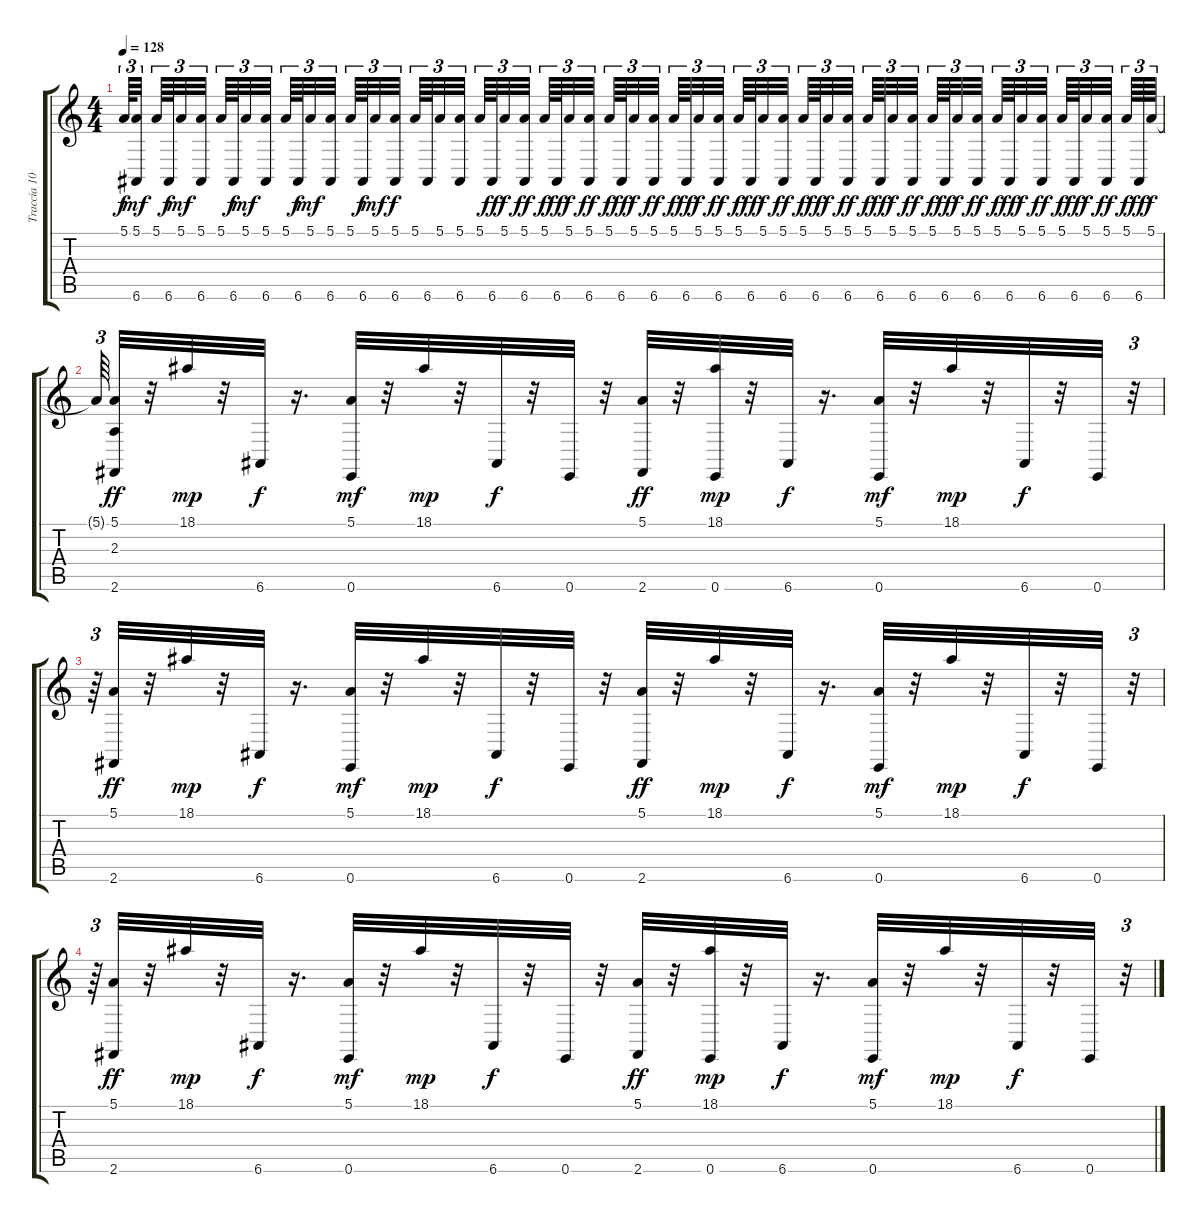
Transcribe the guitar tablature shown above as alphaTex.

\track ("Traccia 10" "Traccia 10") {instrument acousticgrandpiano}
\staff {score tabs}
\tuning (E4 B3 G3 D3 A2 E2) {hide}
\ts (4 4)
\tempo 128
\clef g2
\ks c
5.1{t}.64{tu (3 2) dy f} (5.1 6.6).32{tu (3 2) dy mf} 5.1.64{tu (3 2)} 6.6.64{tu (3 2) dy f} 5.1.32{tu (3 2) dy mf} (5.1 6.6).32{tu (3 2)} 5.1.64{tu (3 2)} 6.6.64{tu (3 2) dy f} 5.1.32{tu (3 2) dy mf} (5.1 6.6).32{tu (3 2)} 5.1.64{tu (3 2)} 6.6.64{tu (3 2) dy f} 5.1.32{tu (3 2) dy mf} (5.1 6.6).32{tu (3 2)} 5.1.64{tu (3 2)} 6.6.64{tu (3 2) dy f} 5.1.32{tu (3 2) dy mf} (5.1 6.6).32{tu (3 2) dy f} 5.1.64{tu (3 2)} 6.6.64{tu (3 2)} 5.1.32{tu (3 2)} (5.1 6.6).32{tu (3 2)} 5.1.64{tu (3 2)} 6.6.64{tu (3 2) dy ff} 5.1.32{tu (3 2) dy f} (5.1 6.6).32{tu (3 2) dy ff} 5.1.64{tu (3 2) dy f} 6.6.64{tu (3 2) dy ff} 5.1.32{tu (3 2) dy f} (5.1 6.6).32{tu (3 2) dy ff} 5.1.64{tu (3 2) dy f} 6.6.64{tu (3 2) dy ff} 5.1.32{tu (3 2) dy f} (5.1 6.6).32{tu (3 2) dy ff} 5.1.64{tu (3 2) dy f} 6.6.64{tu (3 2) dy ff} 5.1.32{tu (3 2) dy f} (5.1 6.6).32{tu (3 2) dy ff} 5.1.64{tu (3 2) dy f} 6.6.64{tu (3 2) dy ff} 5.1.32{tu (3 2) dy f} (5.1 6.6).32{tu (3 2) dy ff} 5.1.64{tu (3 2) dy f} 6.6.64{tu (3 2) dy ff} 5.1.32{tu (3 2) dy f} (5.1 6.6).32{tu (3 2) dy ff} 5.1.64{tu (3 2) dy f} 6.6.64{tu (3 2) dy ff} 5.1.32{tu (3 2) dy f} (5.1 6.6).32{tu (3 2) dy ff} 5.1.64{tu (3 2) dy f} 6.6.64{tu (3 2) dy ff} 5.1.32{tu (3 2) dy f} (5.1 6.6).32{tu (3 2) dy ff} 5.1.64{tu (3 2) dy f} 6.6.64{tu (3 2) dy ff} 5.1.32{tu (3 2) dy f} (5.1 6.6).32{tu (3 2) dy ff} 5.1.64{tu (3 2) dy f} 6.6.64{tu (3 2) dy ff} 5.1.32{tu (3 2) dy f} (5.1 6.6).32{tu (3 2) dy ff} 5.1.64{tu (3 2) dy f} 6.6.64{tu (3 2) dy ff} 5.1.64{tu (3 2) dy f} |
5.1{t}.64{tu (3 2)} (5.1 2.3 2.6).32{dy ff} r.32 18.1.32{dy mp} r.32 6.6.32{dy f} r.16{d} (5.1 0.6).32{dy mf} r.32 18.1.32{dy mp} r.32 6.6.32{dy f} r.32 0.6.32 r.32 (5.1 2.6).32{dy ff} r.32 (18.1 0.6).32{dy mp} r.32 6.6.32{dy f} r.16{d} (5.1 0.6).32{dy mf} r.32 18.1.32{dy mp} r.32 6.6.32{dy f} r.32 0.6.32 r.32{tu (3 2)} |
r.64{tu (3 2)} (5.1 2.6).32{dy ff} r.32 18.1.32{dy mp} r.32 6.6.32{dy f} r.16{d} (5.1 0.6).32{dy mf} r.32 18.1.32{dy mp} r.32 6.6.32{dy f} r.32 0.6.32 r.32 (5.1 2.6).32{dy ff} r.32 18.1.32{dy mp} r.32 6.6.32{dy f} r.16{d} (5.1 0.6).32{dy mf} r.32 18.1.32{dy mp} r.32 6.6.32{dy f} r.32 0.6.32 r.32{tu (3 2)} |
r.64{tu (3 2)} (5.1 2.6).32{dy ff} r.32 18.1.32{dy mp} r.32 6.6.32{dy f} r.16{d} (5.1 0.6).32{dy mf} r.32 18.1.32{dy mp} r.32 6.6.32{dy f} r.32 0.6.32 r.32 (5.1 2.6).32{dy ff} r.32 (18.1 0.6).32{dy mp} r.32 6.6.32{dy f} r.16{d} (5.1 0.6).32{dy mf} r.32 18.1.32{dy mp} r.32 6.6.32{dy f} r.32 0.6.32 r.32{tu (3 2)}
